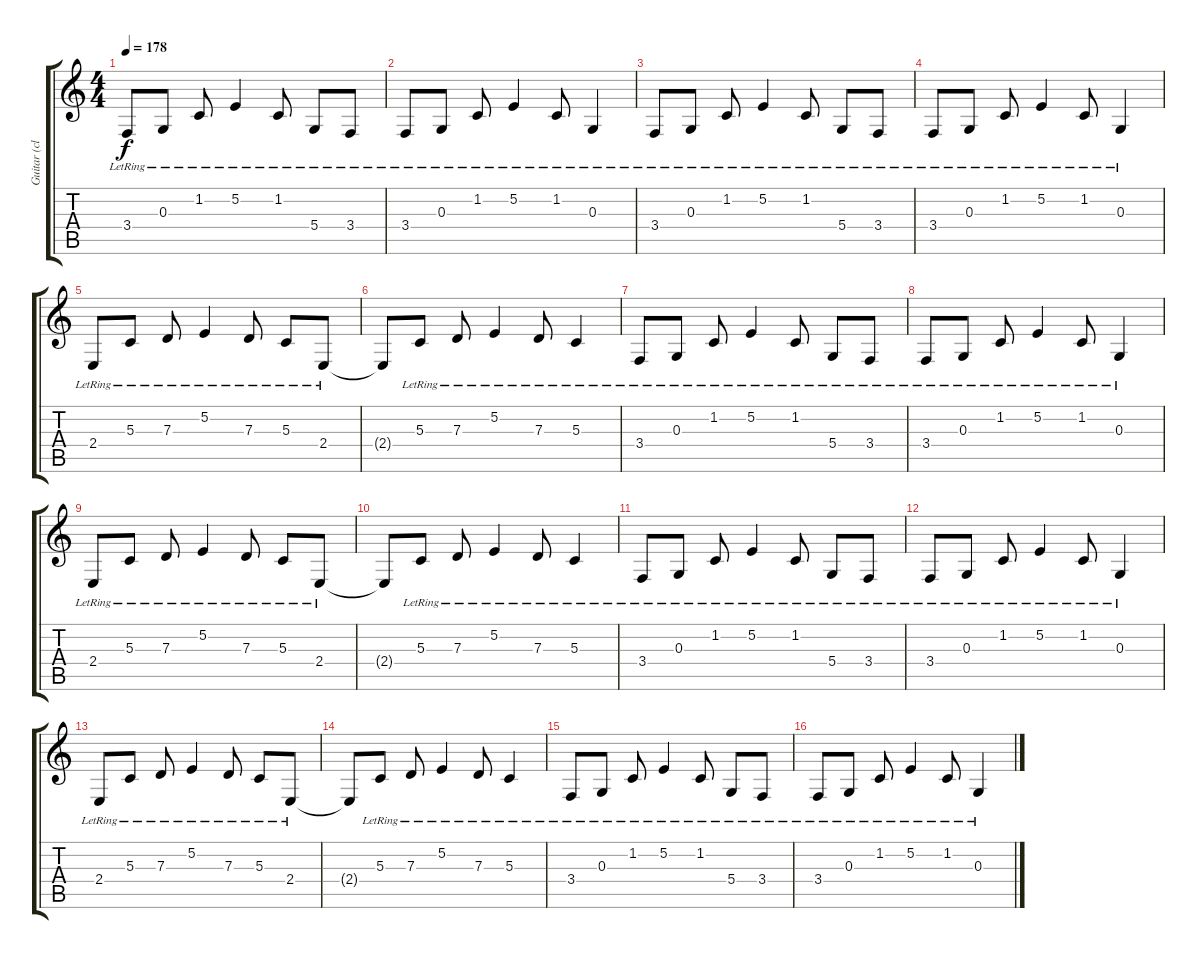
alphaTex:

\track ("Guitar (clean) R" "Guitar (cl") {instrument sitar}
\staff {score tabs}
\tuning (E4 B3 G3 D3 A2 D2) {hide}
\ts (4 4)
\tempo 178
\clef g2
\ks c
3.4{lr}.8{dy f} 0.3{lr}.8 1.2{lr}.8 5.2{lr}.4 1.2{lr}.8 5.4{lr}.8 3.4{lr}.8 |
3.4{lr}.8 0.3{lr}.8 1.2{lr}.8 5.2{lr}.4 1.2{lr}.8 0.3{lr}.4 |
3.4{lr}.8 0.3{lr}.8 1.2{lr}.8 5.2{lr}.4 1.2{lr}.8 5.4{lr}.8 3.4{lr}.8 |
3.4{lr}.8 0.3{lr}.8 1.2{lr}.8 5.2{lr}.4 1.2{lr}.8 0.3{lr}.4 |
2.4{lr}.8 5.3{lr}.8 7.3{lr}.8 5.2{lr}.4 7.3{lr}.8 5.3{lr}.8 2.4{lr}.8 |
2.4{t}.8 5.3{lr}.8 7.3{lr}.8 5.2{lr}.4 7.3{lr}.8 5.3{lr}.4 |
3.4{lr}.8 0.3{lr}.8 1.2{lr}.8 5.2{lr}.4 1.2{lr}.8 5.4{lr}.8 3.4{lr}.8 |
3.4{lr}.8 0.3{lr}.8 1.2{lr}.8 5.2{lr}.4 1.2{lr}.8 0.3{lr}.4 |
2.4{lr}.8 5.3{lr}.8 7.3{lr}.8 5.2{lr}.4 7.3{lr}.8 5.3{lr}.8 2.4{lr}.8 |
2.4{t}.8 5.3{lr}.8 7.3{lr}.8 5.2{lr}.4 7.3{lr}.8 5.3{lr}.4 |
3.4{lr}.8 0.3{lr}.8 1.2{lr}.8 5.2{lr}.4 1.2{lr}.8 5.4{lr}.8 3.4{lr}.8 |
3.4{lr}.8 0.3{lr}.8 1.2{lr}.8 5.2{lr}.4 1.2{lr}.8 0.3{lr}.4 |
2.4{lr}.8 5.3{lr}.8 7.3{lr}.8 5.2{lr}.4 7.3{lr}.8 5.3{lr}.8 2.4{lr}.8 |
2.4{t}.8 5.3{lr}.8 7.3{lr}.8 5.2{lr}.4 7.3{lr}.8 5.3{lr}.4 |
3.4{lr}.8 0.3{lr}.8 1.2{lr}.8 5.2{lr}.4 1.2{lr}.8 5.4{lr}.8 3.4{lr}.8 |
3.4{lr}.8 0.3{lr}.8 1.2{lr}.8 5.2{lr}.4 1.2{lr}.8 0.3{lr}.4
